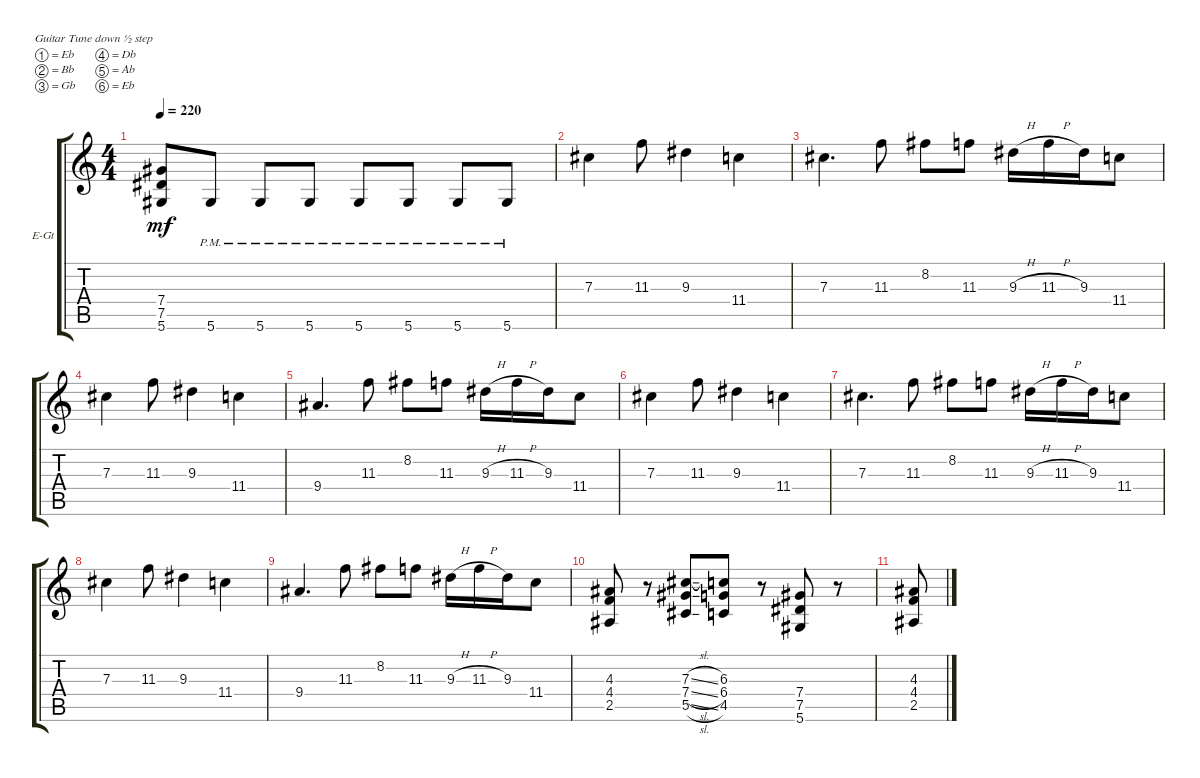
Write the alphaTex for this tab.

\defaultSystemsLayout 4
\bracketExtendMode groupsimilarinstruments
\firstSystemTrackNameOrientation horizontal
\otherSystemsTrackNameOrientation horizontal
\track ("Илья Мамонтов" "E-Gt") {instrument electricguitarclean}
\staff {score tabs}
\tuning (Eb4 Bb3 Gb3 Db3 Ab2 Eb2)
\ts (4 4)
\tempo 220
\clef g2
\scale
0.333333
\ks c
(5.6 7.5 7.4).8{dy mf} 5.6{pm}.8 5.6{pm}.8 5.6{pm}.8 5.6{pm}.8 5.6{pm}.8 5.6{pm}.8 5.6{pm}.8 |
\scale
0.333333 7.3.4 11.3.8 9.3.4 11.4.4 |
\scale
0.333333 7.3.4{d} 11.3.8 8.2.8 11.3.8 9.3{h}.16 11.3{h}.16 9.3.16 11.4.8 |
\scale
0.333333 7.3.4 11.3.8 9.3.4 11.4.4 |
\scale
0.333333 9.4.4{d} 11.3.8 8.2.8 11.3.8 9.3{h}.16 11.3{h}.16 9.3.16 11.4.8 |
\scale
0.333333 7.3.4 11.3.8 9.3.4 11.4.4 |
\scale
0.333333 7.3.4{d} 11.3.8 8.2.8 11.3.8 9.3{h}.16 11.3{h}.16 9.3.16 11.4.8 |
\scale
0.333333 7.3.4 11.3.8 9.3.4 11.4.4 |
\scale
0.333333 9.4.4{d} 11.3.8 8.2.8 11.3.8 9.3{h}.16 11.3{h}.16 9.3.16 11.4.8 |
(2.5 4.4 4.3).8 r.8 (5.5{sl} 7.4{sl} 7.3{sl}).8 (4.5 6.4 6.3).8 r.8 (5.6 7.5 7.4).8 r.8 |
(2.5 4.4 4.3).8
